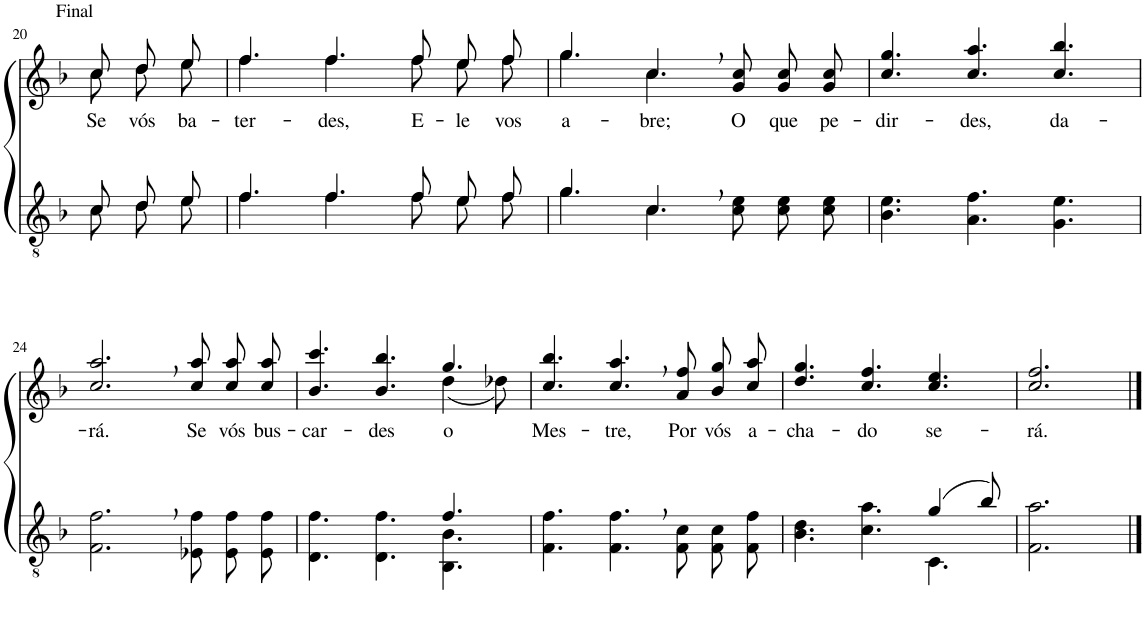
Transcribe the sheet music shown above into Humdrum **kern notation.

**kern	**kern	**text
*part2	*part1	*part1
*staff2	*staff1	*staff1
*I"Parte III e IV	*I"Parte I e II	*
!!LO:PB:g=z
*clefGv2	*clefG2	*
*Trd4c7	*Trd4c7	*
*k[b-]	*k[b-]	*
*M9/8	*M9/8	*
=20	=20	=20
*^	*	*
!	!	!LO:TX:a:t=Final	!
!	!	!	!LO:LY:b
*	*	*^	*
8c/L	8c\L	8cc/L	8cc\L	Se
!	!	!	!	!LO:LY:b
8d/	8d\	8dd/	8dd\	vós
!	!	!	!	!LO:LY:b
8e/J	8e\J	8ee/J	8ee\J	ba-
=21	=21	=21	=21	=21
!	!	!	!	!LO:LY:b
4.f/	4.f\	4.ff\	4.ff/	-ter-
!	!	!	!	!LO:LY:b
4.f/	4.f\	4.ff\	4.ff/	-des,
!	!	!	!	!LO:LY:b
8f/L	8f\L	8ff\L	8ff/L	E-
!	!	!	!	!LO:LY:b
8e/	8e\	8ee\	8ee/	-le
!	!	!	!	!LO:LY:b
8f/J	8f\J	8ff\J	8ff/J	vos
=22	=22	=22	=22	=22
!	!	!	!	!LO:LY:b
4.g/	4.g\	4.gg\	4.gg/	a-
!	!	!	!	!LO:LY:b
4.c,/	4.c\	4.cc,\	4.cc/	-bre;
!	!	!	!	!LO:LY:b
4.ryy	8c\ 8e\L	4.ryy	8g/ 8cc/L	O
!	!	!	!	!LO:LY:b
.	8c\ 8e\	.	8g/ 8cc/	que
!	!	!	!	!LO:LY:b
.	8c\ 8e\J	.	8g/ 8cc/J	pe-
=23	=23	=23	=23	=23
!	!	!	!	!LO:LY:b
*v	*v	*	*	*
*	*v	*v	*
4.B-\ 4.e\	4.cc/ 4.gg/	-dir-
!	!	!LO:LY:b
4.A\ 4.f\	4.cc/ 4.aa/	-des,
!	!	!LO:LY:b
4.G\ 4.e\	4.cc/ 4.bb-/	da-
!!LO:LB:g=z
=24	=24	=24
!	!	!LO:LY:b
2.F\, 2.f\,	2.cc/, 2.aa/,	-rá.
!	!	!LO:LY:b
8E-X\ 8f\L	8cc\ 8aa\L	Se
!	!	!LO:LY:b
8E-\ 8f\	8cc\ 8aa\	vós
!	!	!LO:LY:b
8E-\ 8f\J	8cc\ 8aa\J	bus-
=25	=25	=25
*^	*	*
!	!	!	!LO:LY:b
*	*	*^	*
2.ryy	4.D\ 4.f\	4.b-/ 4.ccc/	2.ryy	-car-
!	!	!	!	!LO:LY:b
.	4.D\ 4.f\	4.b-/ 4.bb-/	.	-des
!	!	!	!	!LO:LY:b
4.f/	4.BB-\ 4.B-\	4.gg/	(4dd\	o
.	.	.	8dd-X\)	.
*v	*v	*	*	*
=26	=26	=26	=26
!	!	!	!LO:LY:b
*	*v	*v	*
4.F\ 4.f\	4.cc/ 4.bb-/	Mes-
!	!	!LO:LY:b
4.F\, 4.f\,	4.cc/, 4.aa/,	-tre,
!	!	!LO:LY:b
8F\ 8c\L	8a\ 8ff\L	Por
!	!	!LO:LY:b
8F\ 8c\	8b-\ 8gg\	vós
!	!	!LO:LY:b
8F\ 8f\J	8cc\ 8aa\J	a-
=27	=27	=27
*^	*	*
!	!	!	!LO:LY:b
2.ryy	4.B-\ 4.d\	4.dd/ 4.gg/	-cha-
!	!	!	!LO:LY:b
.	4.c\ 4.a\	4.cc/ 4.ff/	-do
!	!	!	!LO:LY:b
(4g/	4.C\	4.cc/ 4.ee/	se-
8b-/)	.	.	.
*v	*v	*	*
=28	=28	=28
!	!	!LO:LY:b
2.F\ 2.a\	2.cc/ 2.ff/	-rá.
==	==	==
*-	*-	*-
